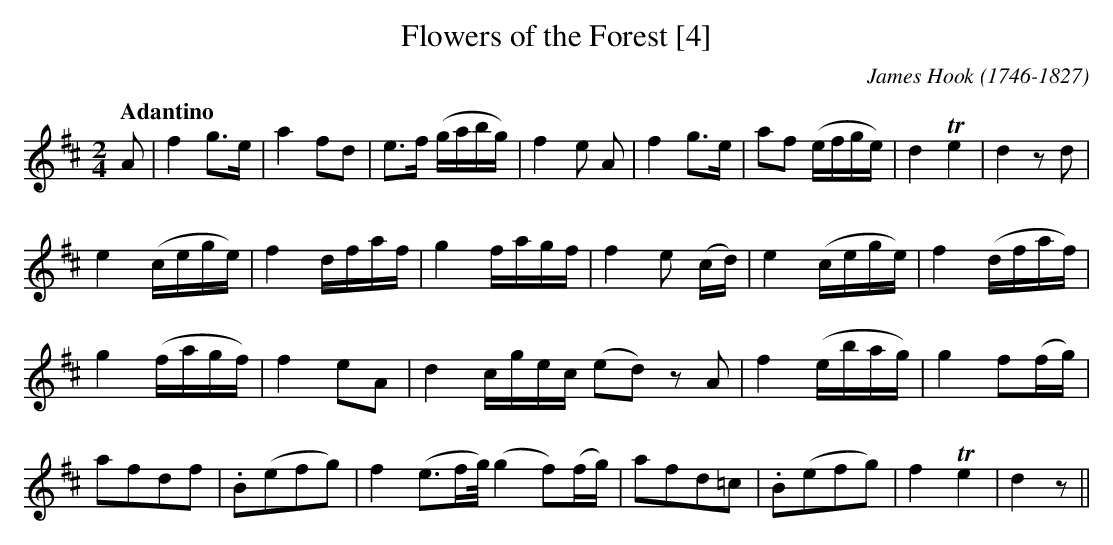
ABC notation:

X:1
T:Flowers of the Forest [4]
C:James Hook (1746-1827)
M:2/4
L:1/8
Q:"Adantino"
K:D
A|f2 g>e|a2 fd|e>f (g/a/b/g/)|f2-e A|f2 g>e|af (e/f/g/e/)|d2 Te2|d2 zd|
e2 (c/e/g/e/)|f2 d/f/a/f/|g2 f/a/g/f/|f2-e (c/d/)|e2 (c/e/g/e/)|f2 (d/f/a/f/)|
g2 (f/a/g/f/)|f2-eA|d2 c/g/e/c/ (ed) zA|f2 (e/b/a/g/)|g2-f(f/g/)|
afdf |.B(efg)|f2 (e>fg/4) (g2f)(f/g/)|afd=c|.B(efg)|f2Te2|d2z||
